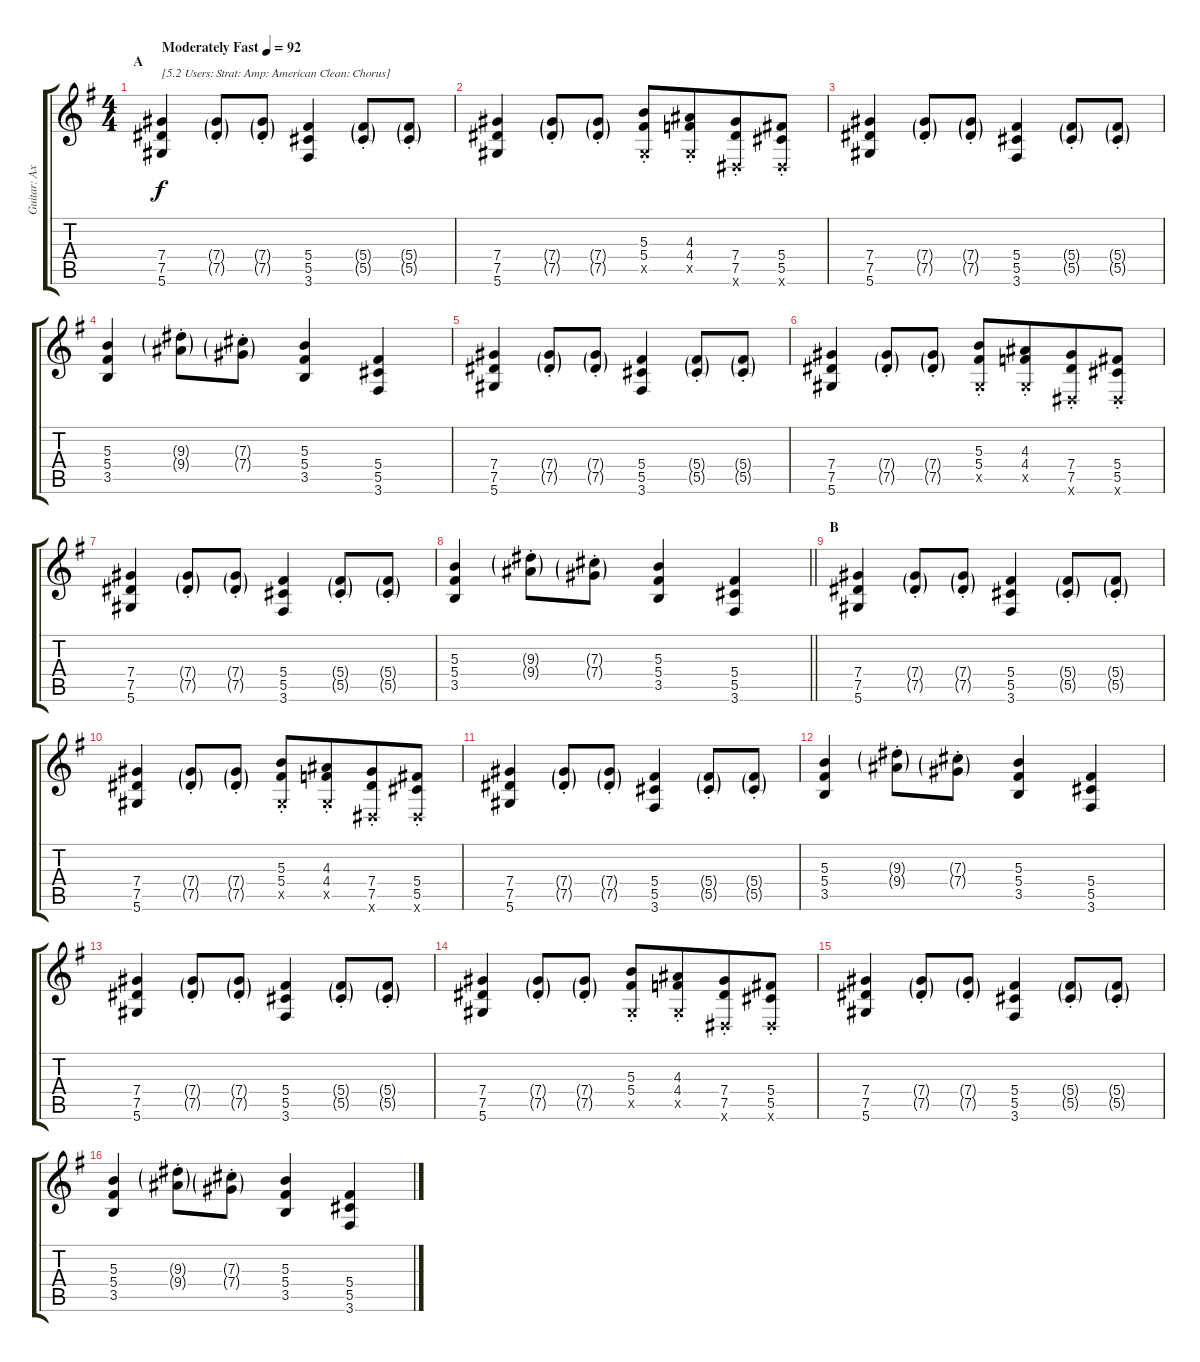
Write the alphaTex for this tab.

\track ("Guitar: Axel" "Guitar: Ax") {instrument electricguitarclean}
\staff {score tabs}
\tuning (Eb4 Bb3 Gb3 Db3 Ab2 Eb2) {hide}
\ts (4 4)
\section ("" "A")
\tempo (92 "Moderately Fast")
\clef g2
\ks g
(7.4 7.5 5.6).4{txt "[5.2 Users: Strat: Amp: American Clean: Chorus]" dy f instrument electricguitarclean} (7.4{g st} 7.5{g st}).8 (7.4{g st} 7.5{g st}).8 (5.4 5.5 3.6).4 (5.4{g st} 5.5{g st}).8 (5.4{g st} 5.5{g st}).8 |
(7.4 7.5 5.6).4 (7.4{g st} 7.5{g st}).8 (7.4{g st} 7.5{g st}).8 (5.3{st} 5.4{st} 0.5{x}).8 (4.3{st} 4.4{st} 0.5{x}).8{beam merge} (7.4{st} 7.5{st} 0.6{x}).8 (5.4{st} 5.5{st} 0.6{x}).8 |
(7.4 7.5 5.6).4 (7.4{g st} 7.5{g st}).8 (7.4{g st} 7.5{g st}).8 (5.4 5.5 3.6).4 (5.4{g st} 5.5{g st}).8 (5.4{g st} 5.5{g st}).8 |
(5.3 5.4 3.5).4 (9.3{g st} 9.4{g st}).8 (7.3{g st} 7.4{g st}).8 (5.3 5.4 3.5).4{beam merge} (5.4 5.5 3.6).4 |
(7.4 7.5 5.6).4 (7.4{g st} 7.5{g st}).8 (7.4{g st} 7.5{g st}).8 (5.4 5.5 3.6).4 (5.4{g st} 5.5{g st}).8 (5.4{g st} 5.5{g st}).8 |
(7.4 7.5 5.6).4 (7.4{g st} 7.5{g st}).8 (7.4{g st} 7.5{g st}).8 (5.3{st} 5.4{st} 0.5{x}).8 (4.3{st} 4.4{st} 0.5{x}).8{beam merge} (7.4{st} 7.5{st} 0.6{x}).8 (5.4{st} 5.5{st} 0.6{x}).8 |
(7.4 7.5 5.6).4 (7.4{g st} 7.5{g st}).8 (7.4{g st} 7.5{g st}).8 (5.4 5.5 3.6).4 (5.4{g st} 5.5{g st}).8 (5.4{g st} 5.5{g st}).8 |
\barLineRight lightlight
(5.3 5.4 3.5).4 (9.3{g st} 9.4{g st}).8 (7.3{g st} 7.4{g st}).8 (5.3 5.4 3.5).4{beam merge} (5.4 5.5 3.6).4 |
\section ("" "B")
(7.4 7.5 5.6).4 (7.4{g st} 7.5{g st}).8 (7.4{g st} 7.5{g st}).8 (5.4 5.5 3.6).4 (5.4{g st} 5.5{g st}).8 (5.4{g st} 5.5{g st}).8 |
(7.4 7.5 5.6).4 (7.4{g st} 7.5{g st}).8 (7.4{g st} 7.5{g st}).8 (5.3{st} 5.4{st} 0.5{x}).8 (4.3{st} 4.4{st} 0.5{x}).8{beam merge} (7.4{st} 7.5{st} 0.6{x}).8 (5.4{st} 5.5{st} 0.6{x}).8 |
(7.4 7.5 5.6).4 (7.4{g st} 7.5{g st}).8 (7.4{g st} 7.5{g st}).8 (5.4 5.5 3.6).4 (5.4{g st} 5.5{g st}).8 (5.4{g st} 5.5{g st}).8 |
(5.3 5.4 3.5).4 (9.3{g st} 9.4{g st}).8 (7.3{g st} 7.4{g st}).8 (5.3 5.4 3.5).4{beam merge} (5.4 5.5 3.6).4 |
(7.4 7.5 5.6).4 (7.4{g st} 7.5{g st}).8 (7.4{g st} 7.5{g st}).8 (5.4 5.5 3.6).4 (5.4{g st} 5.5{g st}).8 (5.4{g st} 5.5{g st}).8 |
(7.4 7.5 5.6).4 (7.4{g st} 7.5{g st}).8 (7.4{g st} 7.5{g st}).8 (5.3{st} 5.4{st} 0.5{x}).8 (4.3{st} 4.4{st} 0.5{x}).8{beam merge} (7.4{st} 7.5{st} 0.6{x}).8 (5.4{st} 5.5{st} 0.6{x}).8 |
(7.4 7.5 5.6).4 (7.4{g st} 7.5{g st}).8 (7.4{g st} 7.5{g st}).8 (5.4 5.5 3.6).4 (5.4{g st} 5.5{g st}).8 (5.4{g st} 5.5{g st}).8 |
(5.3 5.4 3.5).4 (9.3{g st} 9.4{g st}).8 (7.3{g st} 7.4{g st}).8 (5.3 5.4 3.5).4{beam merge} (5.4 5.5 3.6).4
